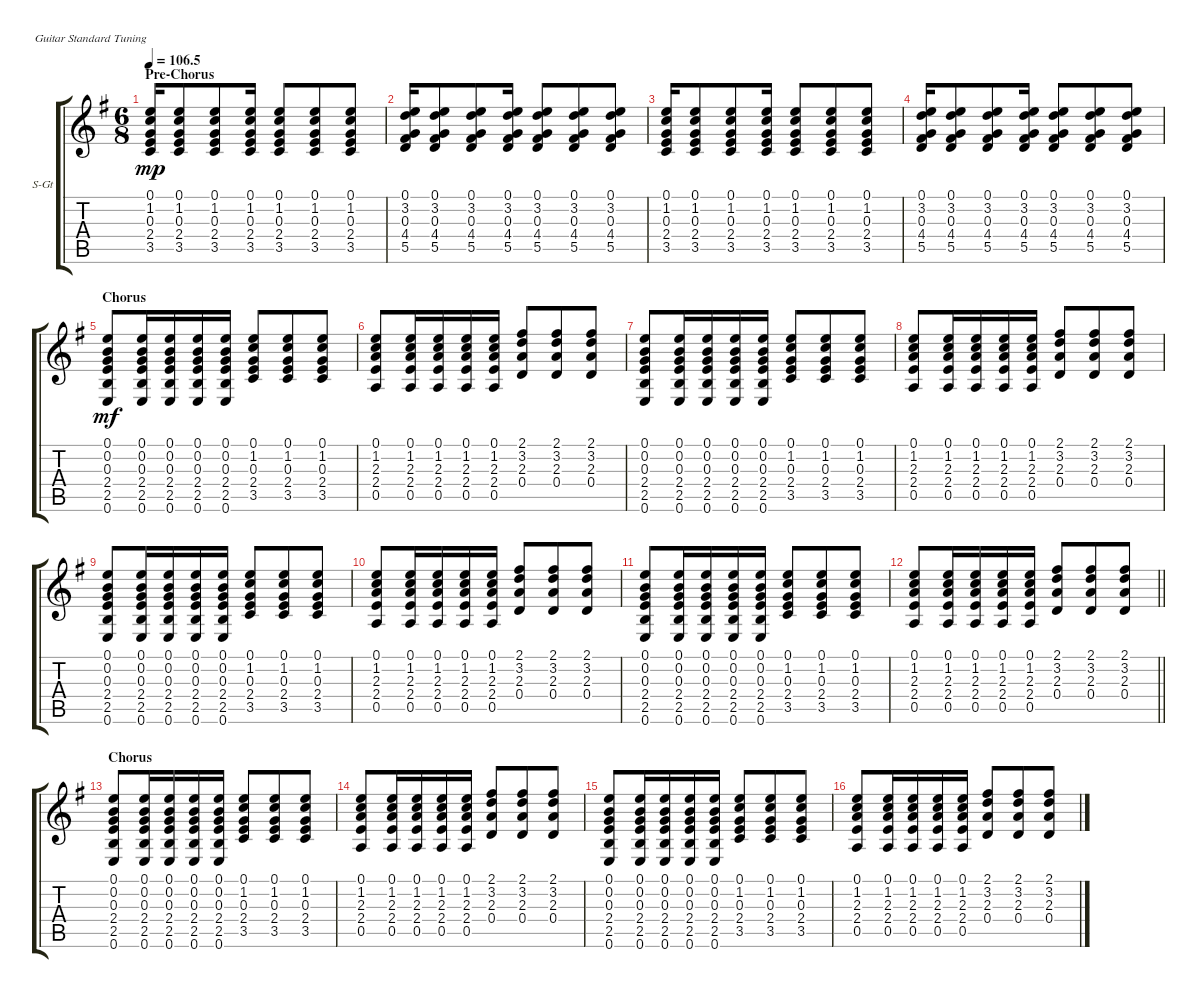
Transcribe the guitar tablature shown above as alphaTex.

\defaultSystemsLayout 4
\bracketExtendMode groupsimilarinstruments
\firstSystemTrackNameOrientation horizontal
\otherSystemsTrackNameOrientation horizontal
\track ("Steel Guitar" "S-Gt") {instrument acousticguitarsteel}
\staff {score tabs}
\tuning (E4 B3 G3 D3 A2 E2)
\ts (6 8)
\section ("" "Pre-Chorus")
\tempo
106.5
\accidentals auto
\clef g2
\ottava regular
\simile none
\scale
0.333333
\ks g
(3.5 2.4 0.3 1.2 0.1).16{dy mp} (3.5 2.4 0.3 1.2 0.1).8 (3.5 2.4 0.3 1.2 0.1).8 (3.5 2.4 0.3 1.2 0.1).16 (3.5 2.4 0.3 1.2 0.1).8 (3.5 2.4 0.3 1.2 0.1).8 (3.5 2.4 0.3 1.2 0.1).8 |
\scale
0.333333 (5.5 4.4 0.3 3.2 0.1).16 (5.5 4.4 0.3 3.2 0.1).8 (5.5 4.4 0.3 3.2 0.1).8 (5.5 4.4 0.3 3.2 0.1).16 (5.5 4.4 0.3 3.2 0.1).8 (5.5 4.4 0.3 3.2 0.1).8 (5.5 4.4 0.3 3.2 0.1).8 |
\scale
0.333333 (3.5 2.4 0.3 1.2 0.1).16 (3.5 2.4 0.3 1.2 0.1).8 (3.5 2.4 0.3 1.2 0.1).8 (3.5 2.4 0.3 1.2 0.1).16 (3.5 2.4 0.3 1.2 0.1).8 (3.5 2.4 0.3 1.2 0.1).8 (3.5 2.4 0.3 1.2 0.1).8 |
\scale
0.333333 (5.5 4.4 0.3 3.2 0.1).16 (5.5 4.4 0.3 3.2 0.1).8 (5.5 4.4 0.3 3.2 0.1).8 (5.5 4.4 0.3 3.2 0.1).16 (5.5 4.4 0.3 3.2 0.1).8 (5.5 4.4 0.3 3.2 0.1).8 (5.5 4.4 0.3 3.2 0.1).8 |
\section ("" "Chorus")
\scale
0.333333 (0.6 2.5 2.4 0.3 0.2 0.1).8{dy mf} (0.6 2.5 2.4 0.3 0.2 0.1).16 (0.6 2.5 2.4 0.3 0.2 0.1).16 (0.6 2.5 2.4 0.3 0.2 0.1).16 (0.6 2.5 2.4 0.3 0.2 0.1).16 (3.5 2.4 0.3 1.2 0.1).8 (3.5 2.4 0.3 1.2 0.1).8 (3.5 2.4 0.3 1.2 0.1).8 |
\scale
0.333333 (0.5 2.4 2.3 1.2 0.1).8 (0.5 2.4 2.3 1.2 0.1).16 (0.5 2.4 2.3 1.2 0.1).16 (0.5 2.4 2.3 1.2 0.1).16 (0.5 2.4 2.3 1.2 0.1).16 (0.4 2.3 3.2 2.1).8 (0.4 2.3 3.2 2.1).8 (0.4 2.3 3.2 2.1).8 |
\scale
0.333333 (0.6 2.5 2.4 0.3 0.2 0.1).8 (0.6 2.5 2.4 0.3 0.2 0.1).16 (0.6 2.5 2.4 0.3 0.2 0.1).16 (0.6 2.5 2.4 0.3 0.2 0.1).16 (0.6 2.5 2.4 0.3 0.2 0.1).16 (3.5 2.4 0.3 1.2 0.1).8 (3.5 2.4 0.3 1.2 0.1).8 (3.5 2.4 0.3 1.2 0.1).8 |
\scale
0.333333 (0.5 2.4 2.3 1.2 0.1).8 (0.5 2.4 2.3 1.2 0.1).16 (0.5 2.4 2.3 1.2 0.1).16 (0.5 2.4 2.3 1.2 0.1).16 (0.5 2.4 2.3 1.2 0.1).16 (0.4 2.3 3.2 2.1).8 (0.4 2.3 3.2 2.1).8 (0.4 2.3 3.2 2.1).8 |
\scale
0.333333 (0.6 2.5 2.4 0.3 0.2 0.1).8 (0.6 2.5 2.4 0.3 0.2 0.1).16 (0.6 2.5 2.4 0.3 0.2 0.1).16 (0.6 2.5 2.4 0.3 0.2 0.1).16 (0.6 2.5 2.4 0.3 0.2 0.1).16 (3.5 2.4 0.3 1.2 0.1).8 (3.5 2.4 0.3 1.2 0.1).8 (3.5 2.4 0.3 1.2 0.1).8 |
\scale
0.333333 (0.5 2.4 2.3 1.2 0.1).8 (0.5 2.4 2.3 1.2 0.1).16 (0.5 2.4 2.3 1.2 0.1).16 (0.5 2.4 2.3 1.2 0.1).16 (0.5 2.4 2.3 1.2 0.1).16 (0.4 2.3 3.2 2.1).8 (0.4 2.3 3.2 2.1).8 (0.4 2.3 3.2 2.1).8 |
\scale
0.333333 (0.6 2.5 2.4 0.3 0.2 0.1).8 (0.6 2.5 2.4 0.3 0.2 0.1).16 (0.6 2.5 2.4 0.3 0.2 0.1).16 (0.6 2.5 2.4 0.3 0.2 0.1).16 (0.6 2.5 2.4 0.3 0.2 0.1).16 (3.5 2.4 0.3 1.2 0.1).8 (3.5 2.4 0.3 1.2 0.1).8 (3.5 2.4 0.3 1.2 0.1).8 |
\scale
0.333333
\barLineRight lightlight
(0.5 2.4 2.3 1.2 0.1).8 (0.5 2.4 2.3 1.2 0.1).16 (0.5 2.4 2.3 1.2 0.1).16 (0.5 2.4 2.3 1.2 0.1).16 (0.5 2.4 2.3 1.2 0.1).16 (0.4 2.3 3.2 2.1).8 (0.4 2.3 3.2 2.1).8 (0.4 2.3 3.2 2.1).8 |
\section ("" "Chorus")
\scale
0.333333 (0.6 2.5 2.4 0.3 0.2 0.1).8 (0.6 2.5 2.4 0.3 0.2 0.1).16 (0.6 2.5 2.4 0.3 0.2 0.1).16 (0.6 2.5 2.4 0.3 0.2 0.1).16 (0.6 2.5 2.4 0.3 0.2 0.1).16 (3.5 2.4 0.3 1.2 0.1).8 (3.5 2.4 0.3 1.2 0.1).8 (3.5 2.4 0.3 1.2 0.1).8 |
\scale
0.333333 (0.5 2.4 2.3 1.2 0.1).8 (0.5 2.4 2.3 1.2 0.1).16 (0.5 2.4 2.3 1.2 0.1).16 (0.5 2.4 2.3 1.2 0.1).16 (0.5 2.4 2.3 1.2 0.1).16 (0.4 2.3 3.2 2.1).8 (0.4 2.3 3.2 2.1).8 (0.4 2.3 3.2 2.1).8 |
\scale
0.333333 (0.6 2.5 2.4 0.3 0.2 0.1).8 (0.6 2.5 2.4 0.3 0.2 0.1).16 (0.6 2.5 2.4 0.3 0.2 0.1).16 (0.6 2.5 2.4 0.3 0.2 0.1).16 (0.6 2.5 2.4 0.3 0.2 0.1).16 (3.5 2.4 0.3 1.2 0.1).8 (3.5 2.4 0.3 1.2 0.1).8 (3.5 2.4 0.3 1.2 0.1).8 |
\scale
0.333333 (0.5 2.4 2.3 1.2 0.1).8 (0.5 2.4 2.3 1.2 0.1).16 (0.5 2.4 2.3 1.2 0.1).16 (0.5 2.4 2.3 1.2 0.1).16 (0.5 2.4 2.3 1.2 0.1).16 (0.4 2.3 3.2 2.1).8 (0.4 2.3 3.2 2.1).8 (0.4 2.3 3.2 2.1).8
